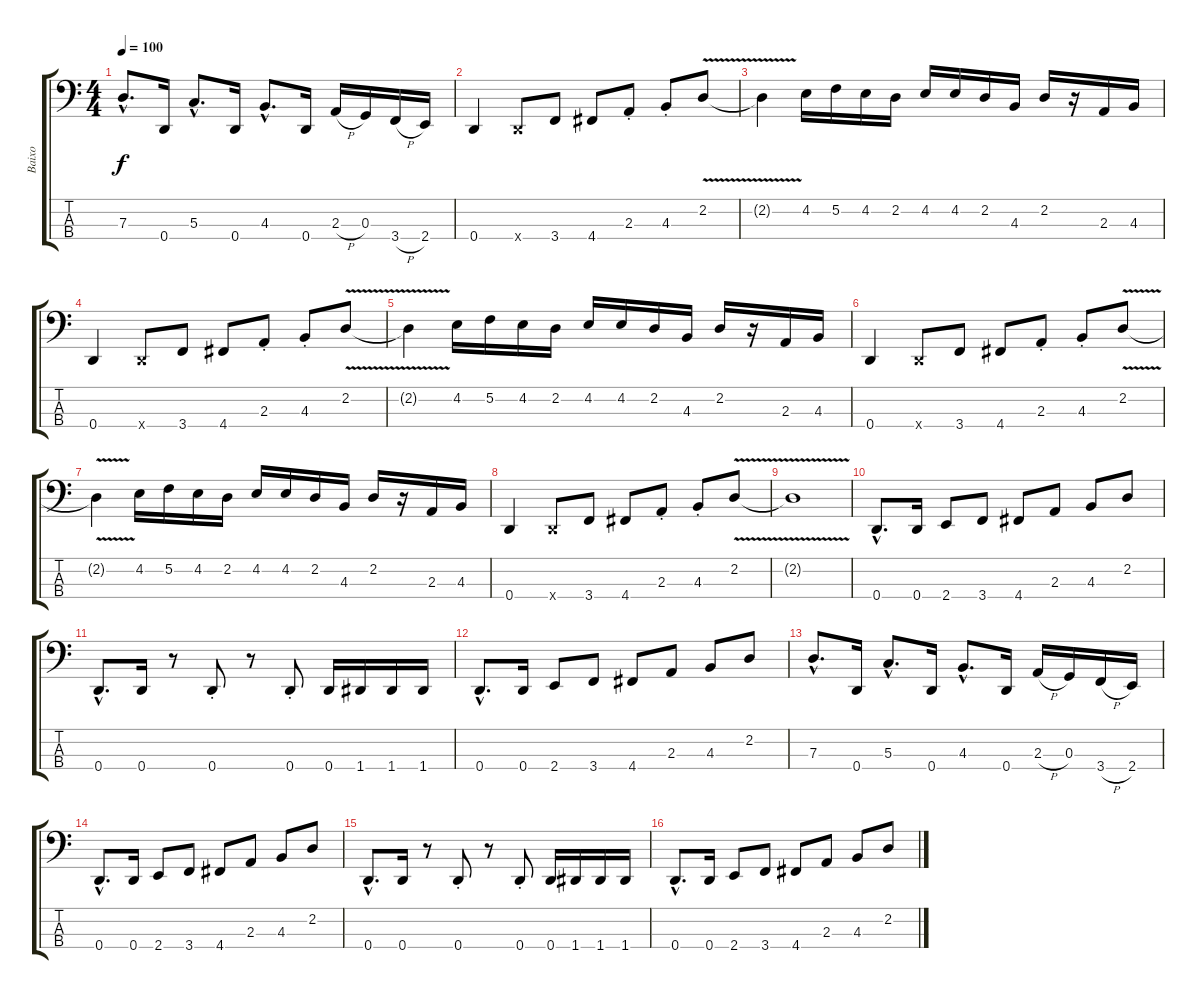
\track ("Baixo" "Baixo") {instrument electricbasspick}
\staff {score tabs}
\tuning (F2 C2 G1 D1) {hide}
\ts (4 4)
\tempo 100
\clef f4
\ks c
7.3{hac}.8{d dy f instrument electricbasspick} 0.4.16 5.3{hac}.8{d} 0.4.16 4.3{hac}.8{d} 0.4.16 2.3{h}.16 0.3.16 3.4{h}.16 2.4.16 |
0.4.4 0.4{x}.8 3.4.8 4.4.8 2.3{st}.8 4.3{st}.8 2.2{v}.8 |
2.2{t}.4 4.2.16 5.2.16 4.2.16 2.2.16 4.2.16 4.2.16 2.2.16 4.3.16 2.2.16 r.16 2.3.16 4.3.16 |
0.4.4 0.4{x}.8 3.4.8 4.4.8 2.3{st}.8 4.3{st}.8 2.2{v}.8 |
2.2{t}.4 4.2.16 5.2.16 4.2.16 2.2.16 4.2.16 4.2.16 2.2.16 4.3.16 2.2.16 r.16 2.3.16 4.3.16 |
0.4.4 0.4{x}.8 3.4.8 4.4.8 2.3{st}.8 4.3{st}.8 2.2{v}.8 |
2.2{t}.4 4.2.16 5.2.16 4.2.16 2.2.16 4.2.16 4.2.16 2.2.16 4.3.16 2.2.16 r.16 2.3.16 4.3.16 |
0.4.4 0.4{x}.8 3.4.8 4.4.8 2.3{st}.8 4.3{st}.8 2.2{v}.8 |
2.2{t}.1 |
0.4{hac}.8{d} 0.4.16 2.4.8 3.4.8 4.4.8 2.3.8 4.3.8 2.2.8 |
0.4{hac}.8{d} 0.4.16 r.8 0.4{st}.8 r.8 0.4{st}.8 0.4.16 1.4.16 1.4.16 1.4.16 |
0.4{hac}.8{d} 0.4.16 2.4.8 3.4.8 4.4.8 2.3.8 4.3.8 2.2.8 |
7.3{hac}.8{d} 0.4.16 5.3{hac}.8{d} 0.4.16 4.3{hac}.8{d} 0.4.16 2.3{h}.16 0.3.16 3.4{h}.16 2.4.16 |
0.4{hac}.8{d} 0.4.16 2.4.8 3.4.8 4.4.8 2.3.8 4.3.8 2.2.8 |
0.4{hac}.8{d} 0.4.16 r.8 0.4{st}.8 r.8 0.4{st}.8 0.4.16 1.4.16 1.4.16 1.4.16 |
0.4{hac}.8{d} 0.4.16 2.4.8 3.4.8 4.4.8 2.3.8 4.3.8 2.2.8
